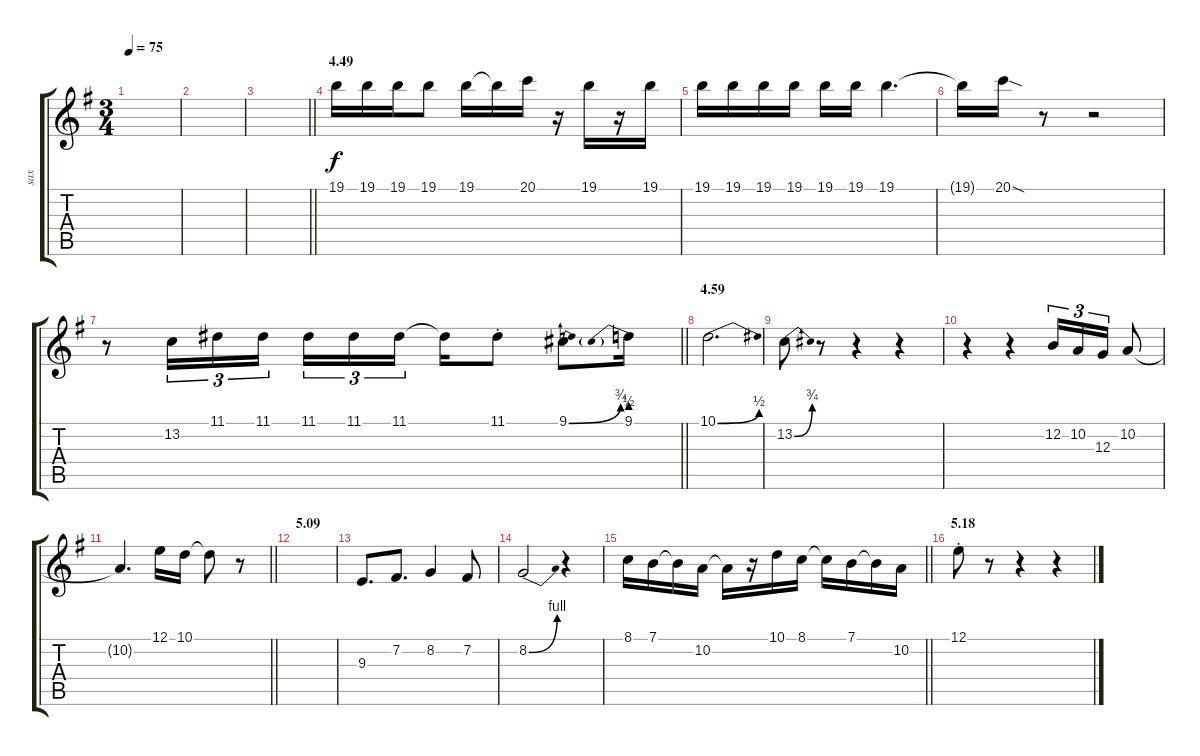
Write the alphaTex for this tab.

\track ("sax" "sax") {instrument altosax}
\staff {score tabs}
\tuning (E4 B3 G3 D3 A2 E2) {hide}
\ts (3 4)
\tempo 75
\clef g2
\ks g
|
|
\barLineRight lightlight
|
\section ("" "4.49")
19.1.16 19.1.16 19.1.16 19.1.8 19.1.16 19.1{t}.16 20.1.16 r.16 19.1.16 r.16 19.1.16 |
19.1.16 19.1.16 19.1.16 19.1.16 19.1.16 19.1.16 19.1.4{d} |
19.1{t}.16 20.1{sod}.16 r.8 r.2 |
\barLineRight lightlight
r.8 13.2.16{tu (3 2)} 11.1.16{tu (3 2)} 11.1.16{tu (3 2)} 11.1.16{tu (3 2)} 11.1.16{tu (3 2)} 11.1.16{tu (3 2) beam splitsecondary} 11.1{t}.16 11.1{st}.8 9.1{be (bend 0 0 60 3)}.8 9.1{be (prebend 0 2 60 2)}.16 |
\section ("" "4.59")
10.1{be (bend 0 0 60 2)}.2{d} |
13.2{be (bend 0 0 60 3)}.8 r.8 r.4 r.4 |
r.4 r.4 12.2.16{tu (3 2)} 10.2.16{tu (3 2)} 12.3.16{tu (3 2)} 10.2.8 |
\barLineRight lightlight
10.2{t}.4{d} 12.1.16 10.1.16 10.1{t}.8 r.8 |
\section ("" "5.09")
|
9.3.8{d} 7.2.8{d} 8.2.4 7.2.8 |
8.2{be (bend 0 0 60 4)}.2 r.4 |
\barLineRight lightlight
8.1.16 7.1.16 7.1{t}.16 10.2.16 10.2{t}.16 r.16 10.1.16 8.1.16 8.1{t}.16 7.1.16 7.1{t}.16 10.2.16 |
\section ("" "5.18")
12.1{st}.8 r.8 r.4 r.4
